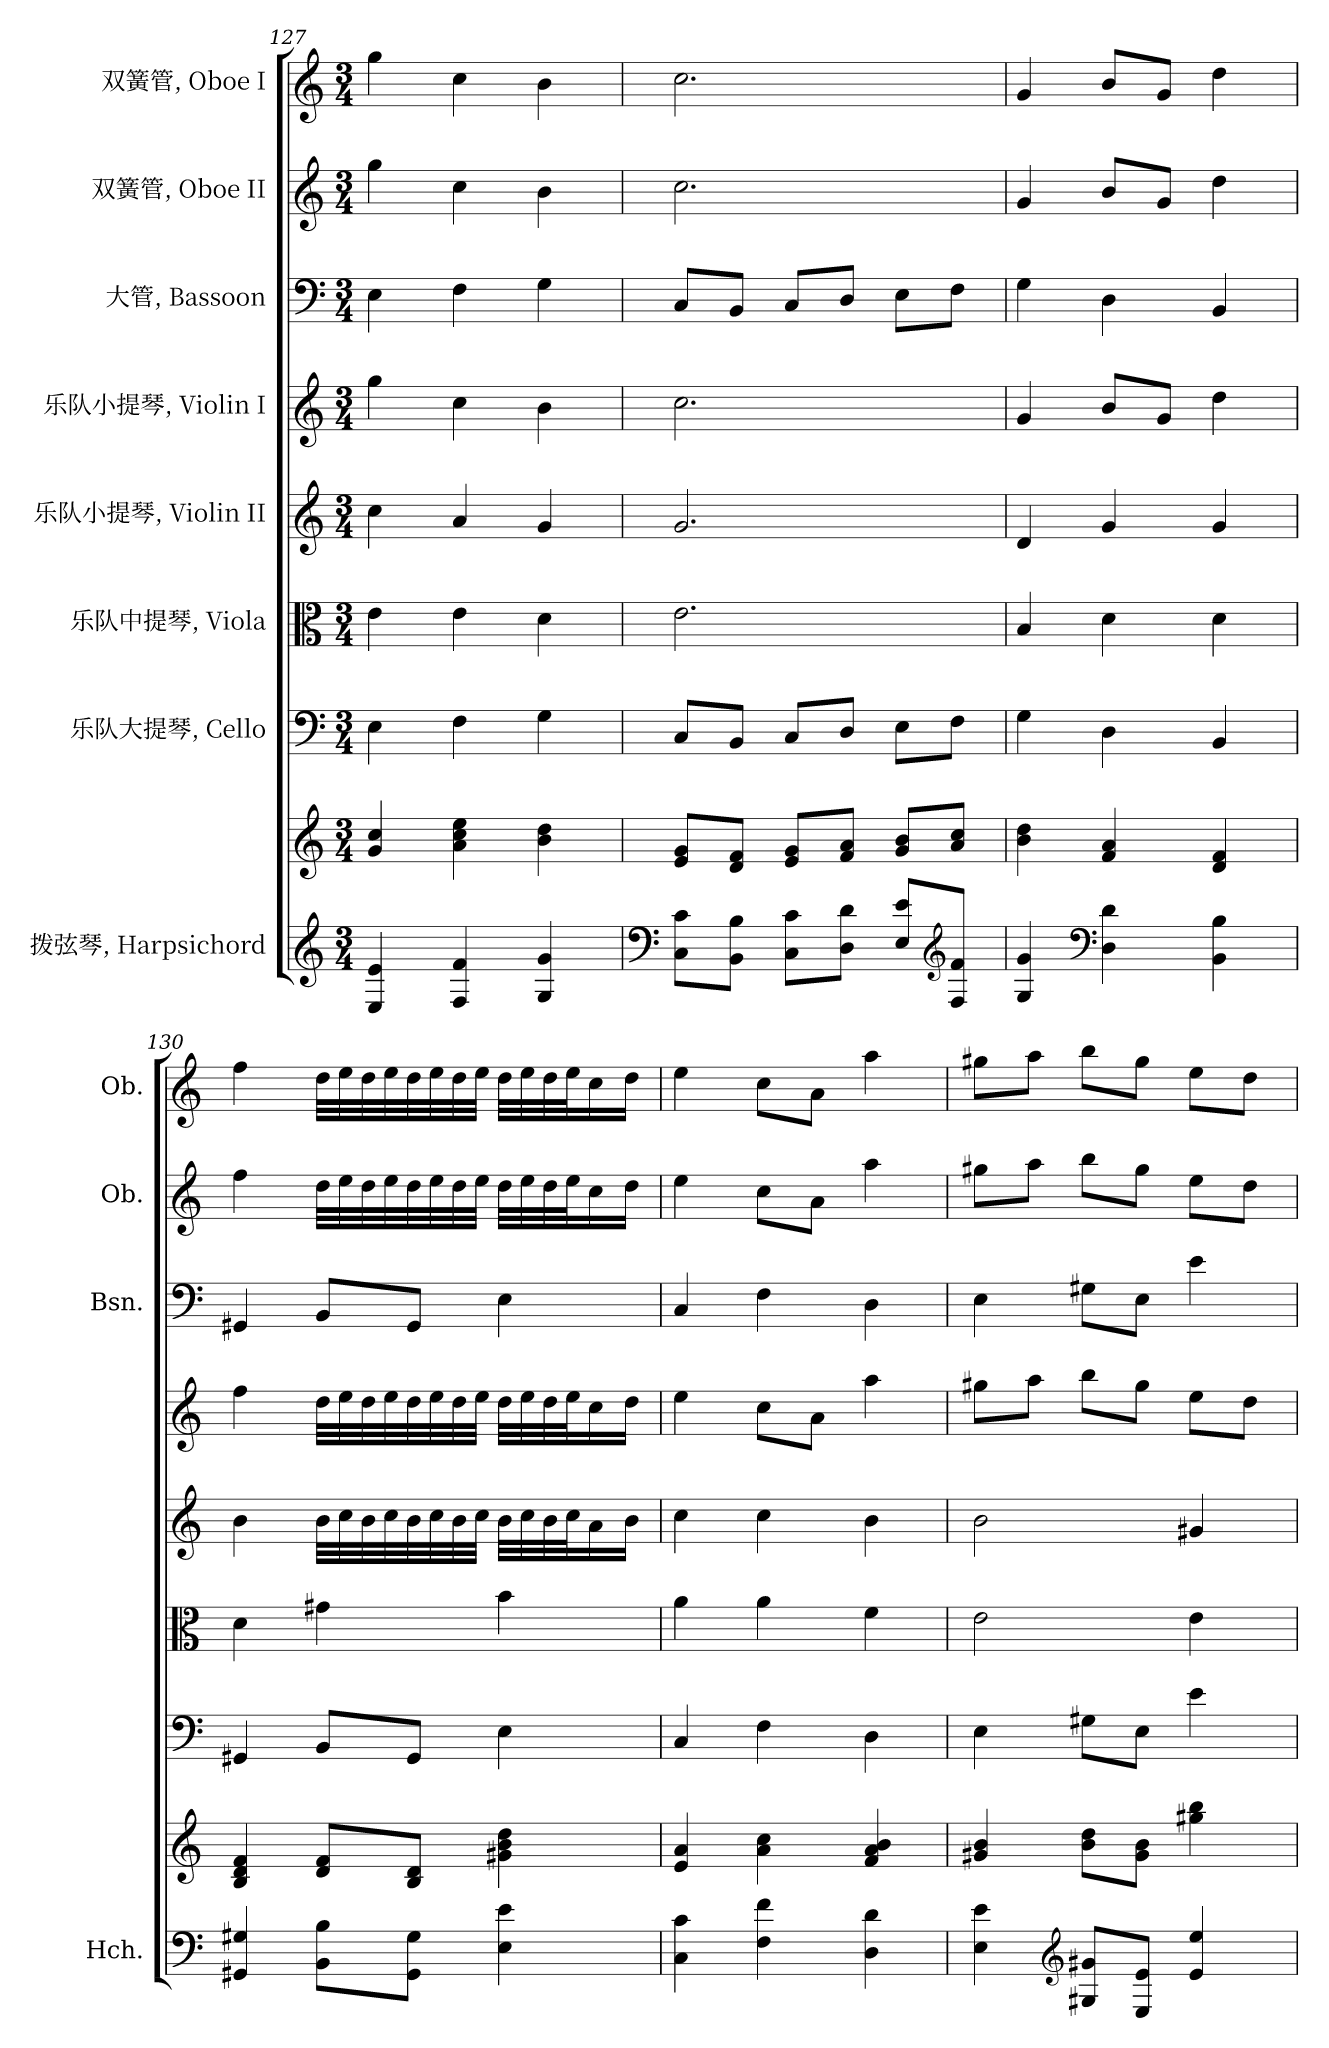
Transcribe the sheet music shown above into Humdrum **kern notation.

**kern	**kern	**kern	**kern	**kern	**kern	**kern	**kern	**kern
*part8	*part8	*part7	*part6	*part5	*part4	*part3	*part2	*part1
*staff9	*staff8	*staff7	*staff6	*staff5	*staff4	*staff3	*staff2	*staff1
*I"拨弦琴, Harpsichord	*	*I"乐队大提琴, Cello	*I"乐队中提琴, Viola	*I"乐队小提琴, Violin II	*I"乐队小提琴, Violin I	*I"大管, Bassoon	*I"双簧管, Oboe II	*I"双簧管, Oboe I
*I'Hch.	*	*	*	*	*	*I'Bsn.	*I'Ob.	*I'Ob.
*clefG2	*clefG2	*clefF4	*clefC3	*clefG2	*clefG2	*clefF4	*clefG2	*clefG2
*k[]	*k[]	*k[]	*k[]	*k[]	*k[]	*k[]	*k[]	*k[]
*M3/4	*M3/4	*M3/4	*M3/4	*M3/4	*M3/4	*M3/4	*M3/4	*M3/4
=127	=127	=127	=127	=127	=127	=127	=127	=127
4E/ 4e/	4g/ 4cc/	4E\	4e\	4cc\	4gg\	4E\	4gg\	4gg\
4F/ 4f/	4a\ 4cc\ 4ee\	4F\	4e\	4a/	4cc\	4F\	4cc\	4cc\
4G/ 4g/	4b\ 4dd\	4G\	4d\	4g/	4b\	4G\	4b\	4b\
=128	=128	=128	=128	=128	=128	=128	=128	=128
*clefF4	*	*	*	*	*	*	*	*
8C\ 8c\L	8e/ 8g/L	8C/L	2.e\	2.g/	2.cc\	8C/L	2.cc\	2.cc\
8BB\ 8B\J	8d/ 8f/J	8BB/J	.	.	.	8BB/J	.	.
8C\ 8c\L	8e/ 8g/L	8C/L	.	.	.	8C/L	.	.
8D\ 8d\J	8f/ 8a/J	8D/J	.	.	.	8D/J	.	.
8E/ 8e/L	8g/ 8b/L	8E\L	.	.	.	8E\L	.	.
*clefG2	*	*	*	*	*	*	*	*
8F/ 8f/J	8a/ 8cc/J	8F\J	.	.	.	8F\J	.	.
=129	=129	=129	=129	=129	=129	=129	=129	=129
4G/ 4g/	4b\ 4dd\	4G\	4B/	4d/	4g/	4G\	4g/	4g/
*clefF4	*	*	*	*	*	*	*	*
4D\ 4d\	4f/ 4a/	4D\	4d\	4g/	8b/L	4D\	8b/L	8b/L
.	.	.	.	.	8g/J	.	8g/J	8g/J
4BB\ 4B\	4d/ 4f/	4BB/	4d\	4g/	4dd\	4BB/	4dd\	4dd\
!!LO:PB:g=z
=130	=130	=130	=130	=130	=130	=130	=130	=130
4GG#X/ 4G#X/	4B/ 4d/ 4f/	4GG#X/	4d\	4b\	4ff\	4GG#X/	4ff\	4ff\
8BB\ 8B\L	8d/ 8f/L	8BB/L	4g#X\	32b\LLL	32dd\LLL	8BB/L	32dd\LLL	32dd\LLL
.	.	.	.	32cc\	32ee\	.	32ee\	32ee\
.	.	.	.	32b\	32dd\	.	32dd\	32dd\
.	.	.	.	32cc\	32ee\	.	32ee\	32ee\
8GG#\ 8G#\J	8B/ 8d/J	8GG#/J	.	32b\	32dd\	8GG#/J	32dd\	32dd\
.	.	.	.	32cc\	32ee\	.	32ee\	32ee\
.	.	.	.	32b\	32dd\	.	32dd\	32dd\
.	.	.	.	32cc\JJJ	32ee\JJJ	.	32ee\JJJ	32ee\JJJ
4E\ 4e\	4g#X\ 4b\ 4dd\	4E\	4b\	32b\LLL	32dd\LLL	4E\	32dd\LLL	32dd\LLL
.	.	.	.	32cc\	32ee\	.	32ee\	32ee\
.	.	.	.	32b\	32dd\	.	32dd\	32dd\
.	.	.	.	32cc\J	32ee\J	.	32ee\J	32ee\J
.	.	.	.	16a\	16cc\	.	16cc\	16cc\
.	.	.	.	16b\JJ	16dd\JJ	.	16dd\JJ	16dd\JJ
=131	=131	=131	=131	=131	=131	=131	=131	=131
4C\ 4c\	4e/ 4a/	4C/	4a\	4cc\	4ee\	4C/	4ee\	4ee\
4F\ 4f\	4a\ 4cc\	4F\	4a\	4cc\	8cc\L	4F\	8cc\L	8cc\L
.	.	.	.	.	8a\J	.	8a\J	8a\J
4D\ 4d\	4f/ 4a/ 4b/	4D\	4f\	4b\	4aa\	4D\	4aa\	4aa\
=132	=132	=132	=132	=132	=132	=132	=132	=132
4E\ 4e\	4g#X/ 4b/	4E\	2e\	2b\	8gg#X\L	4E\	8gg#X\L	8gg#X\L
.	.	.	.	.	8aa\J	.	8aa\J	8aa\J
*clefG2	*	*	*	*	*	*	*	*
8G#X/ 8g#X/L	8b\ 8dd\L	8G#X\L	.	.	8bb\L	8G#X\L	8bb\L	8bb\L
8E/ 8e/J	8g#\ 8b\J	8E\J	.	.	8gg#\J	8E\J	8gg#\J	8gg#\J
4e/ 4ee/	4gg#X\ 4bb\	4e\	4e\	4g#X/	8ee\L	4e\	8ee\L	8ee\L
.	.	.	.	.	8dd\J	.	8dd\J	8dd\J
=	=	=	=	=	=	=	=	=
*-	*-	*-	*-	*-	*-	*-	*-	*-
